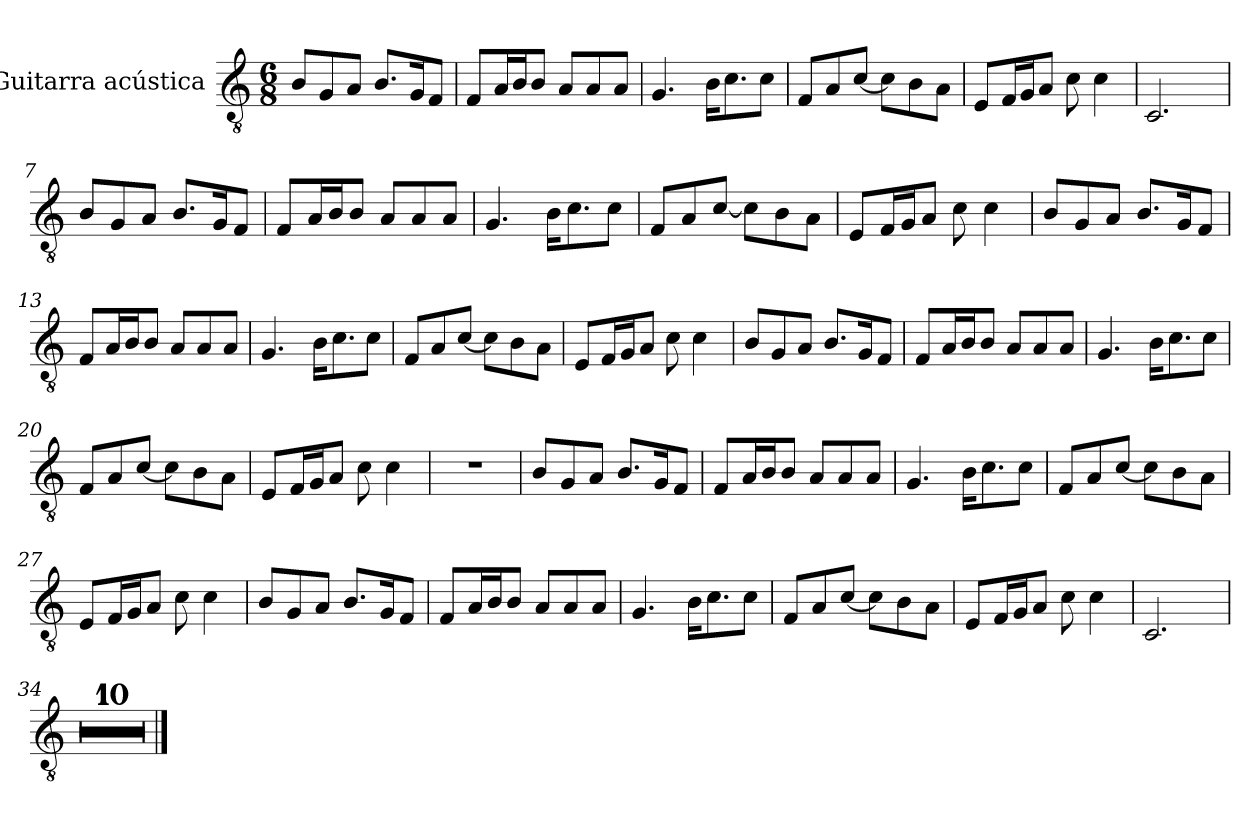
**kern
*part1
*staff1
*I"Guitarra acústica
*clefGv2
*k[]
*M6/8
=1
8BL
8G
8AJ
8.BL
16GK
8FJ
=2
8FL
16AL
16BJ
8BJ
8AL
8A
8AJ
=3
4.G
16BKL
8.c
8cJ
=4
8FL
8A
[8cJ
8cL]
8B
8AJ
=5
8EL
16FL
16GJ
8AJ
8c
4c
=6
2.C
=7
8BL
8G
8AJ
8.BL
16GK
8FJ
=8
8FL
16AL
16BJ
8BJ
8AL
8A
8AJ
=9
4.G
16BKL
8.c
8cJ
=10
8FL
8A
[8cJ
8cL]
8B
8AJ
=11
8EL
16FL
16GJ
8AJ
8c
4c
=12
8BL
8G
8AJ
8.BL
16GK
8FJ
=13
8FL
16AL
16BJ
8BJ
8AL
8A
8AJ
=14
4.G
16BKL
8.c
8cJ
=15
8FL
8A
[8cJ
8cL]
8B
8AJ
=16
8EL
16FL
16GJ
8AJ
8c
4c
=17
8BL
8G
8AJ
8.BL
16GK
8FJ
=18
8FL
16AL
16BJ
8BJ
8AL
8A
8AJ
=19
4.G
16BKL
8.c
8cJ
=20
8FL
8A
[8cJ
8cL]
8B
8AJ
=21
8EL
16FL
16GJ
8AJ
8c
4c
=22
2.r
=23
8BL
8G
8AJ
8.BL
16GK
8FJ
=24
8FL
16AL
16BJ
8BJ
8AL
8A
8AJ
=25
4.G
16BKL
8.c
8cJ
=26
8FL
8A
[8cJ
8cL]
8B
8AJ
=27
8EL
16FL
16GJ
8AJ
8c
4c
=28
8BL
8G
8AJ
8.BL
16GK
8FJ
=29
8FL
16AL
16BJ
8BJ
8AL
8A
8AJ
=30
4.G
16BKL
8.c
8cJ
=31
8FL
8A
[8cJ
8cL]
8B
8AJ
=32
8EL
16FL
16GJ
8AJ
8c
4c
=33
2.C
=34
2.r
=35
2.r
=36
2.r
=37
2.r
=38
2.r
=39
2.r
=40
2.r
=41
2.r
=42
2.r
=43
2.r
==
*-
